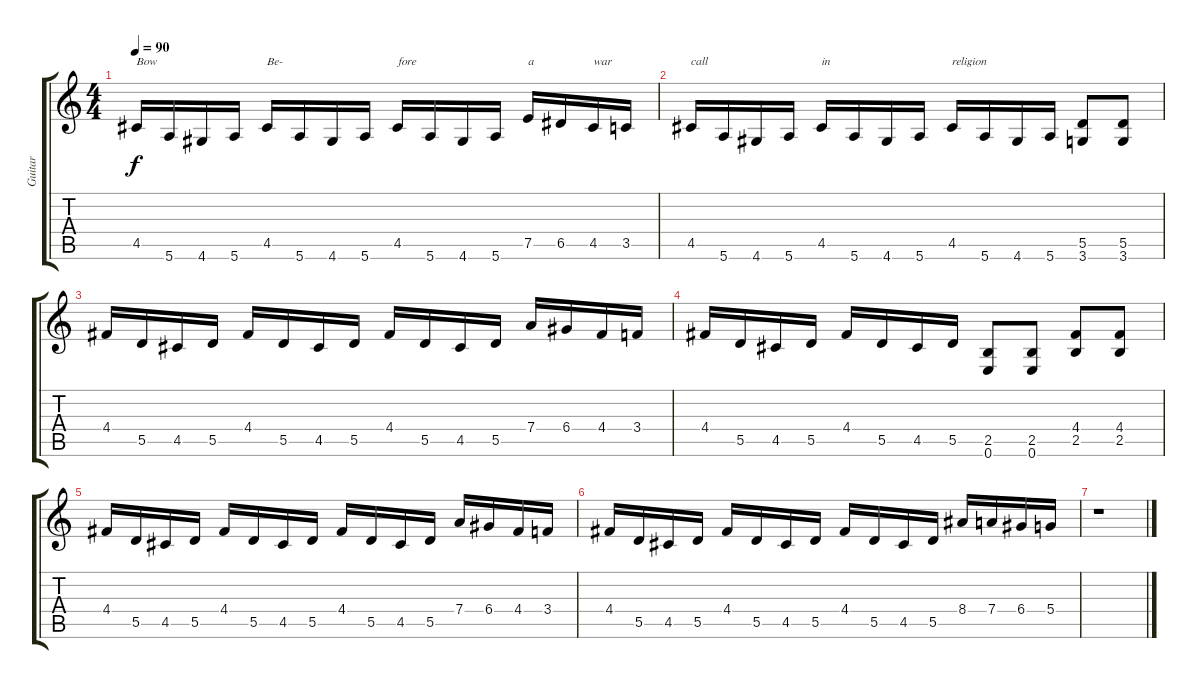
\track ("Guitar" "Guitar") {instrument distortionguitar}
\staff {score tabs}
\tuning (E4 B3 G3 D3 A2 E2) {hide}
\ts (4 4)
\tempo 90
\clef g2
\ks c
4.5.16{txt "Bow" dy f} 5.6.16 4.6.16 5.6.16 4.5.16{txt "Be-"} 5.6.16 4.6.16 5.6.16 4.5.16{txt "fore"} 5.6.16 4.6.16 5.6.16 7.5.16{txt "a "} 6.5.16 4.5.16{txt "war"} 3.5.16 |
4.5.16{txt "call"} 5.6.16 4.6.16 5.6.16 4.5.16{txt "in"} 5.6.16 4.6.16 5.6.16 4.5.16{txt "religion"} 5.6.16 4.6.16 5.6.16 (5.5 3.6).8 (5.5 3.6).8 |
4.4.16 5.5.16 4.5.16 5.5.16 4.4.16 5.5.16 4.5.16 5.5.16 4.4.16 5.5.16 4.5.16 5.5.16 7.4.16 6.4.16 4.4.16 3.4.16 |
4.4.16 5.5.16 4.5.16 5.5.16 4.4.16 5.5.16 4.5.16 5.5.16 (2.5 0.6).8 (2.5 0.6).8 (4.4 2.5).8 (4.4 2.5).8 |
4.4.16 5.5.16 4.5.16 5.5.16 4.4.16 5.5.16 4.5.16 5.5.16 4.4.16 5.5.16 4.5.16 5.5.16 7.4.16 6.4.16 4.4.16 3.4.16 |
4.4.16 5.5.16 4.5.16 5.5.16 4.4.16 5.5.16 4.5.16 5.5.16 4.4.16 5.5.16 4.5.16 5.5.16 8.4.16 7.4.16 6.4.16 5.4.16 |
r.1
